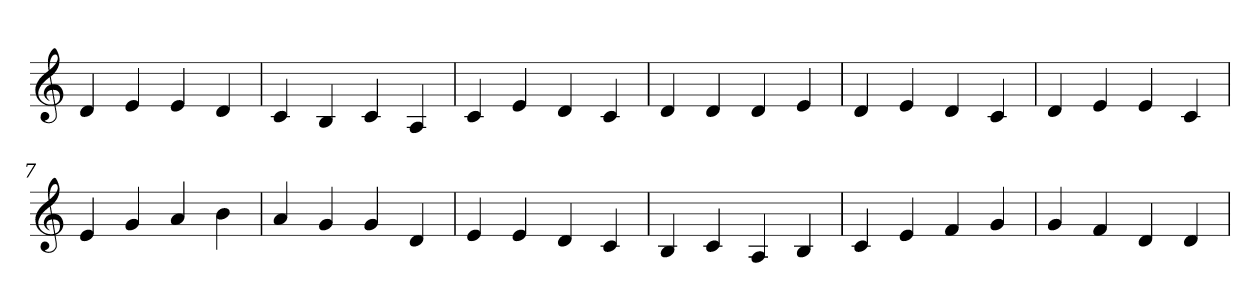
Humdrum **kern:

**kern
*part1
*staff1
*clefG2
=1
4d
4e
4e
4d
=2
4c
4B
4c
4A
=3
4c
4e
4d
4c
=4
4d
4d
4d
4e
=5
4d
4e
4d
4c
=6
4d
4e
4e
4c
=7
4e
4g
4a
4b
=8
4a
4g
4g
4d
=9
4e
4e
4d
4c
=10
4B
4c
4A
4B
=11
4c
4e
4f
4g
=12
4g
4f
4d
4d
=
*-
